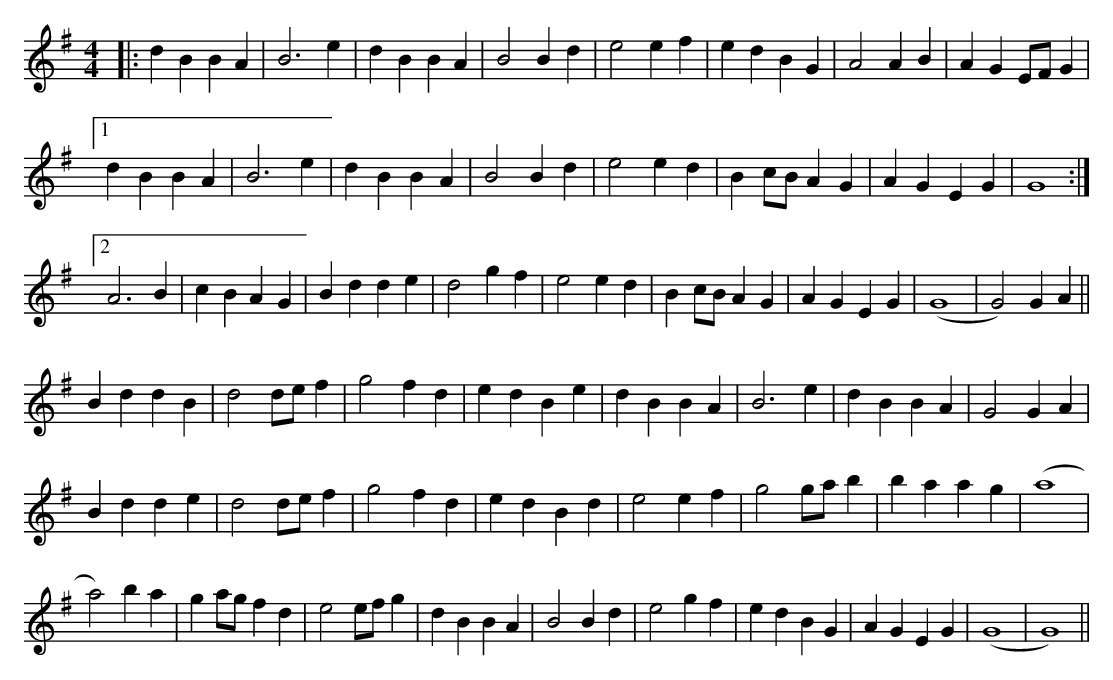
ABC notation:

X:1
M:4/4
K:G
|:d2 B2 B2 A2|B6 e2|d2 B2 B2 A2|B4 B2 d2|e4 e2 f2|e2 d2 B2 G2|A4 A2 B2|A2 G2 EF G2|
[1 d2 B2 B2 A2|B6 e2|d2 B2 B2 A2|B4 B2 d2| e4 e2 d2| B2 cB A2 G2| A2 G2 E2 G2| G8:|
[2 A6 B2|c2 B2 A2 G2| B2 d2 d2 e2|d4 g2 f2|e4 e2 d2| B2 cB A2 G2| A2 G2 E2 G2| (G8|G4) G2 A2||
 B2 d2 d2 B2|d4 de f2|g4 f2 d2|e2 d2 B2 e2| d2 B2 B2 A2|B6 e2|d2 B2 B2 A2|G4 G2 A2|
 B2 d2 d2 e2|d4 de f2|g4 f2 d2|e2 d2 B2 d2| e4 e2 f2| g4 ga b2|b2 a2 a2 g2|(a8|
a4) b2 a2| g2 ag f2 d2|e4 ef g2| d2 B2 B2 A2|B4 B2 d2| e4 g2 f2|e2 d2 B2 G2|A2 G2 E2 G2| (G8|G8 )||
